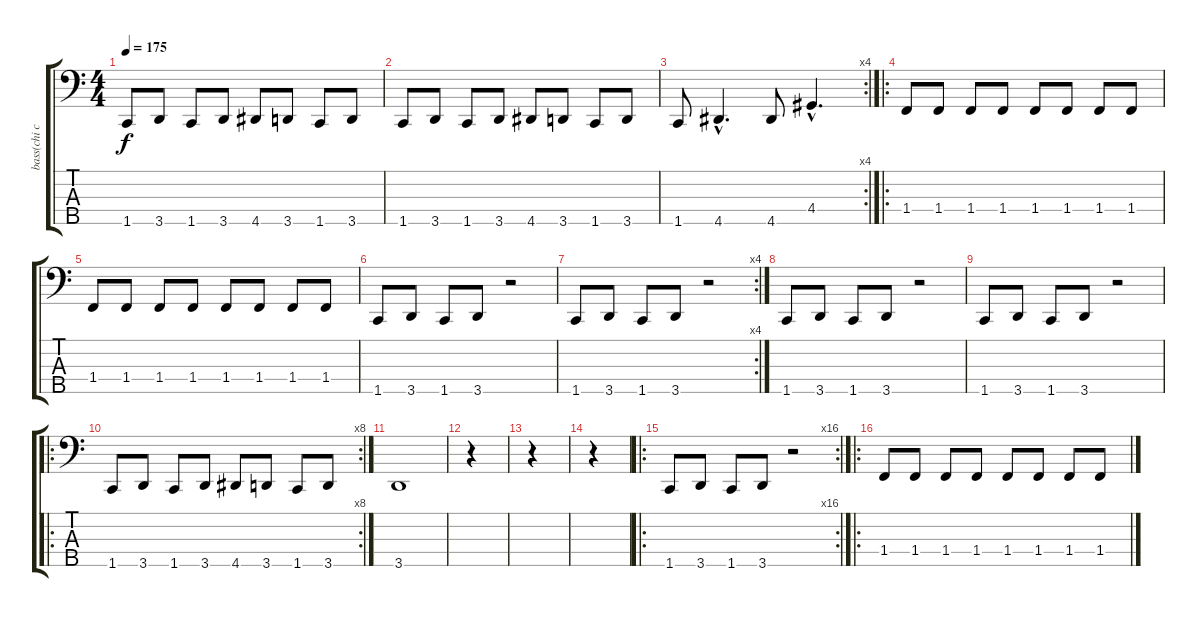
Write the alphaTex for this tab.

\track ("bass(chi cheng)" "bass(chi c") {instrument electricbasspick}
\staff {score tabs}
\tuning (G2 D2 A1 E1 B0) {hide}
\ts (4 4)
\tempo 175
\clef f4
\ks c
1.5.8{dy f} 3.5.8 1.5.8 3.5.8 4.5.8 3.5.8 1.5.8 3.5.8 |
1.5.8 3.5.8 1.5.8 3.5.8 4.5.8 3.5.8 1.5.8 3.5.8 |
\rc 4
1.5.8 4.5{hac}.4{d} 4.5.8 4.4{hac}.4{d} |
\ro
1.4.8 1.4.8 1.4.8 1.4.8 1.4.8 1.4.8 1.4.8 1.4.8 |
1.4.8 1.4.8 1.4.8 1.4.8 1.4.8 1.4.8 1.4.8 1.4.8 |
1.5.8 3.5.8 1.5.8 3.5.8 r.2 |
\rc 4
1.5.8 3.5.8 1.5.8 3.5.8 r.2 |
1.5.8 3.5.8 1.5.8 3.5.8 r.2 |
1.5.8 3.5.8 1.5.8 3.5.8 r.2 |
\ro
\rc 8
1.5.8 3.5.8 1.5.8 3.5.8 4.5.8 3.5.8 1.5.8 3.5.8 |
3.5.1 |
r.4 |
r.4 |
r.4 |
\ro
\rc 16
1.5.8 3.5.8 1.5.8 3.5.8 r.2 |
\ro
1.4.8 1.4.8 1.4.8 1.4.8 1.4.8 1.4.8 1.4.8 1.4.8
